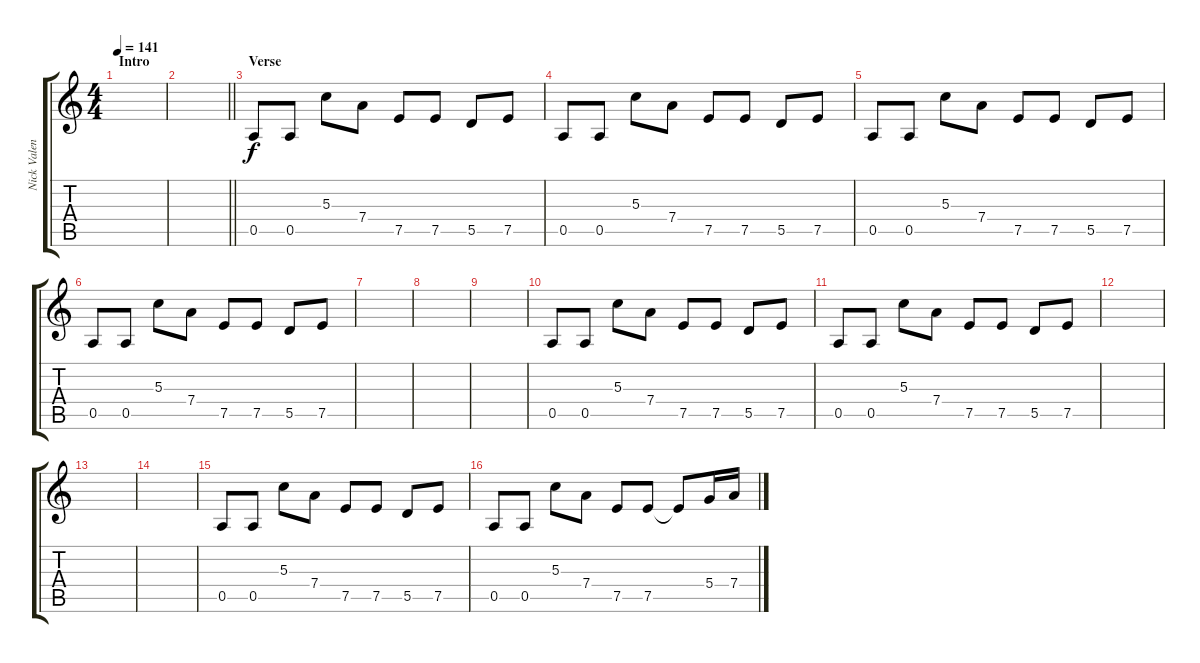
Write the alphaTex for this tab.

\track ("Nick Valensi - Lead Guitar" "Nick Valen") {instrument overdrivenguitar}
\staff {score tabs}
\tuning (E4 B3 G3 D3 A2 E2) {hide}
\ts (4 4)
\section ("" "Intro")
\tempo 141
\clef g2
\ks c
|
\barLineRight lightlight
|
\section ("" "Verse")
0.5.8 0.5.8 5.3.8 7.4.8 7.5.8 7.5.8 5.5.8 7.5.8 |
0.5.8 0.5.8 5.3.8 7.4.8 7.5.8 7.5.8 5.5.8 7.5.8 |
0.5.8 0.5.8 5.3.8 7.4.8 7.5.8 7.5.8 5.5.8 7.5.8 |
0.5.8 0.5.8 5.3.8 7.4.8 7.5.8 7.5.8 5.5.8 7.5.8 |
|
|
|
0.5.8 0.5.8 5.3.8 7.4.8 7.5.8 7.5.8 5.5.8 7.5.8 |
0.5.8 0.5.8 5.3.8 7.4.8 7.5.8 7.5.8 5.5.8 7.5.8 |
|
|
|
0.5.8 0.5.8 5.3.8 7.4.8 7.5.8 7.5.8 5.5.8 7.5.8 |
0.5.8 0.5.8 5.3.8 7.4.8 7.5.8 7.5.8 7.5{t}.8 5.4.16 7.4.16
